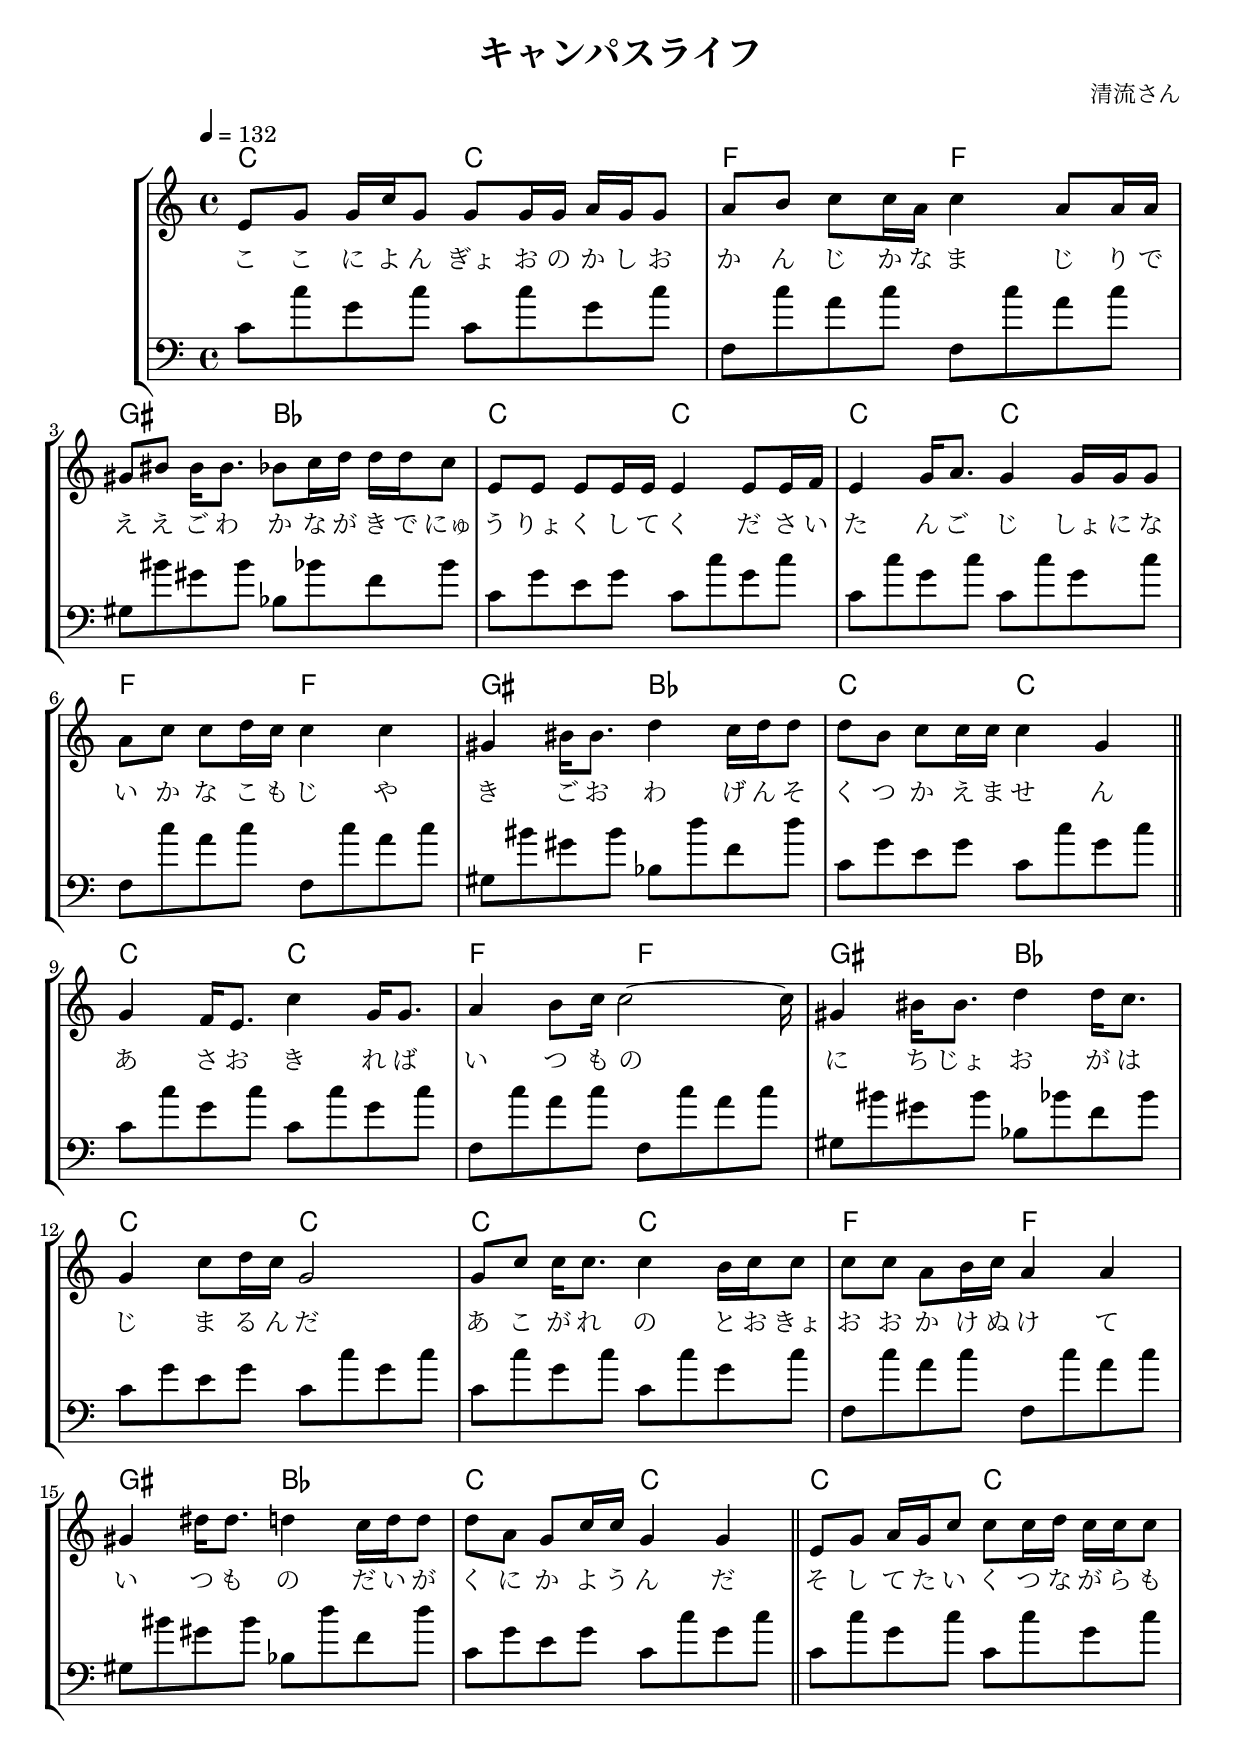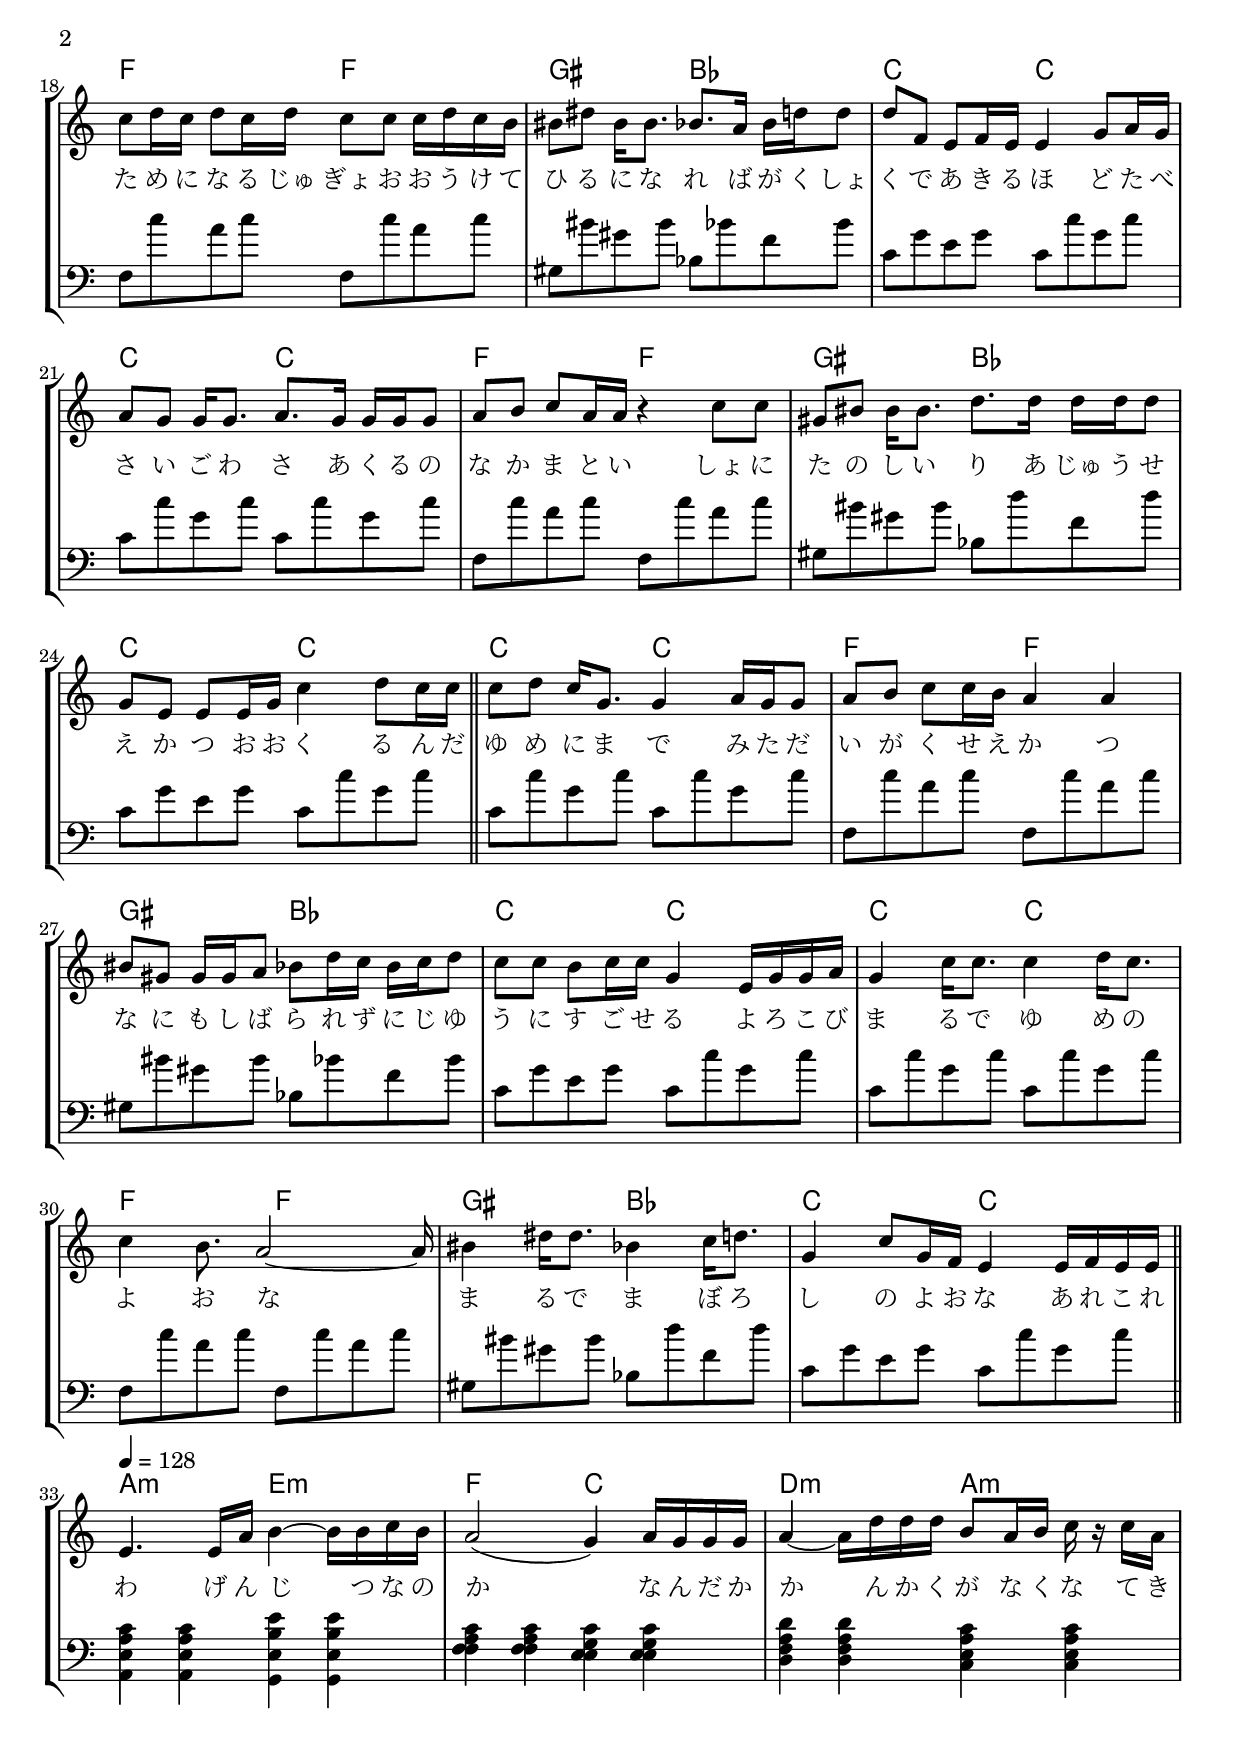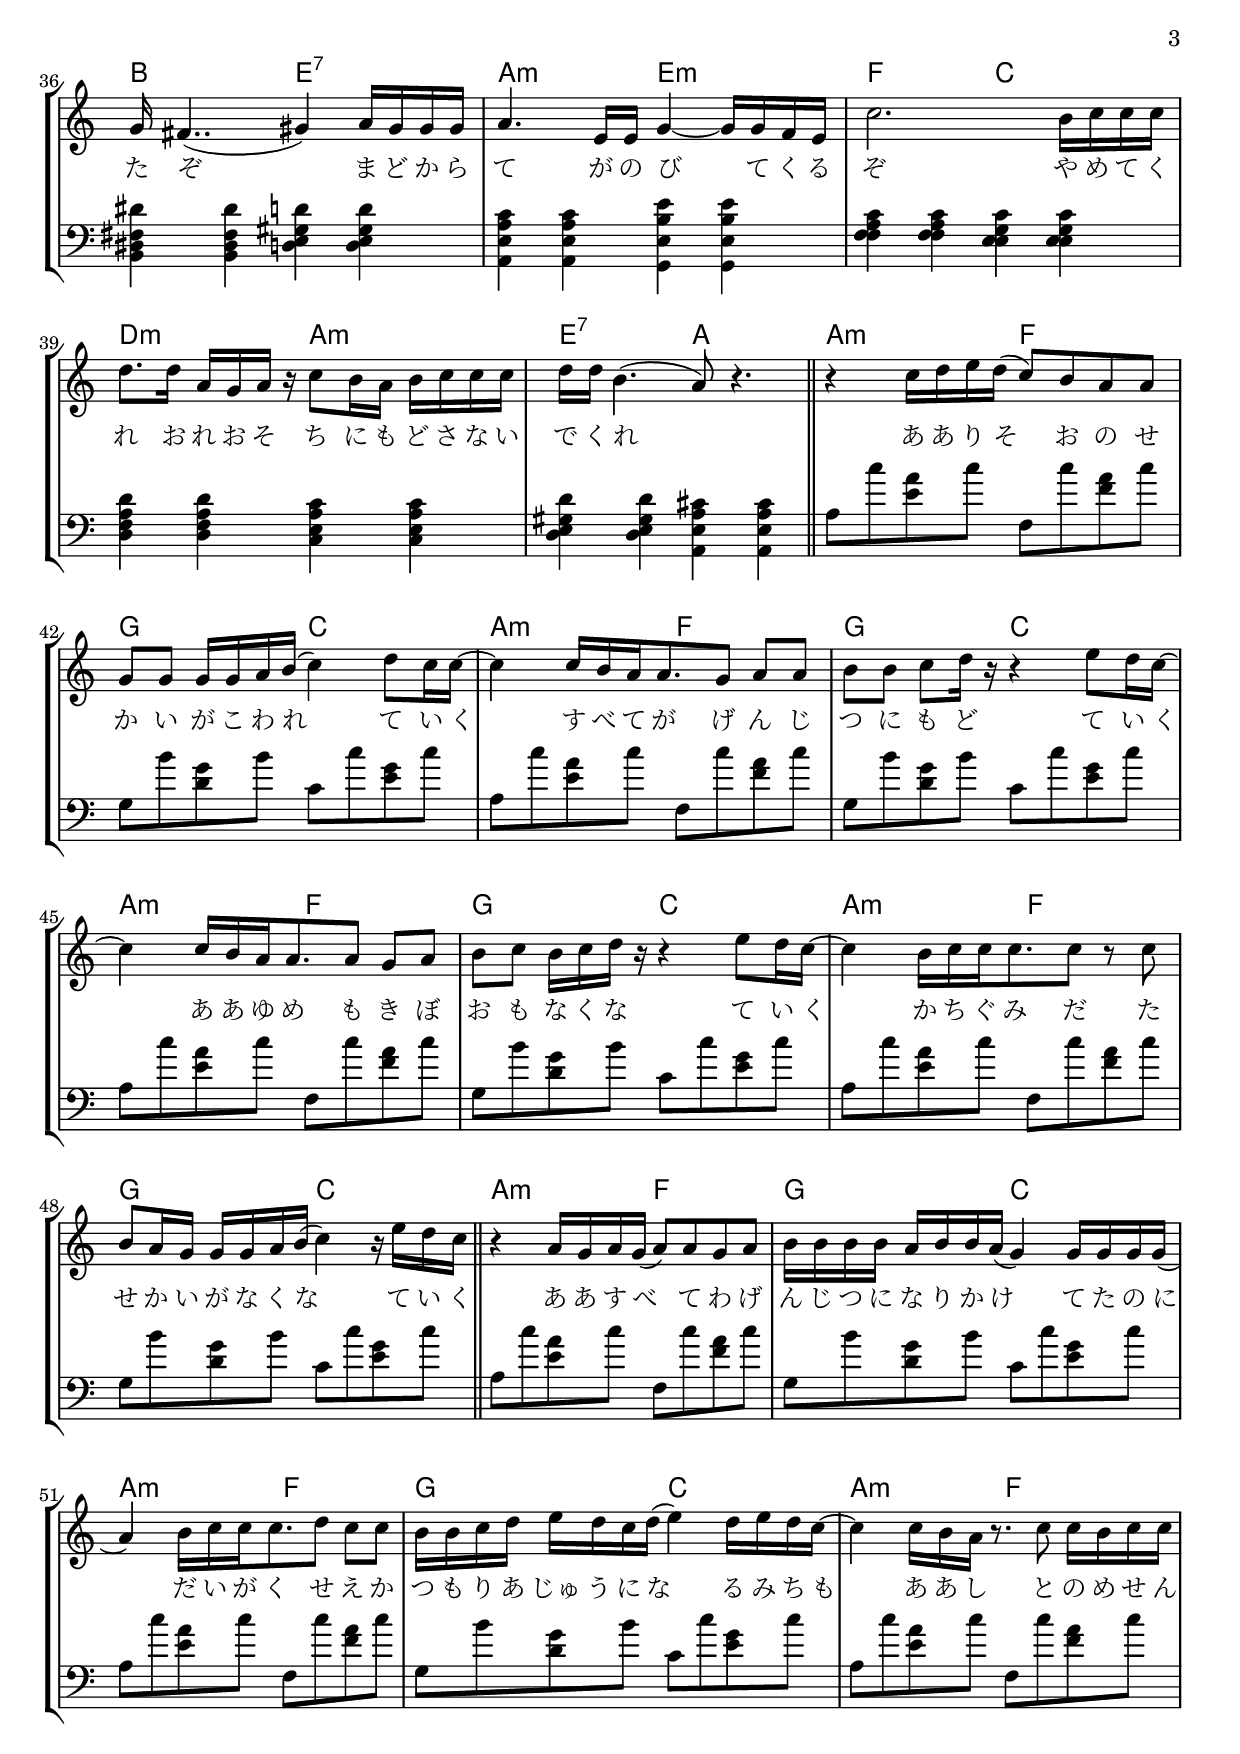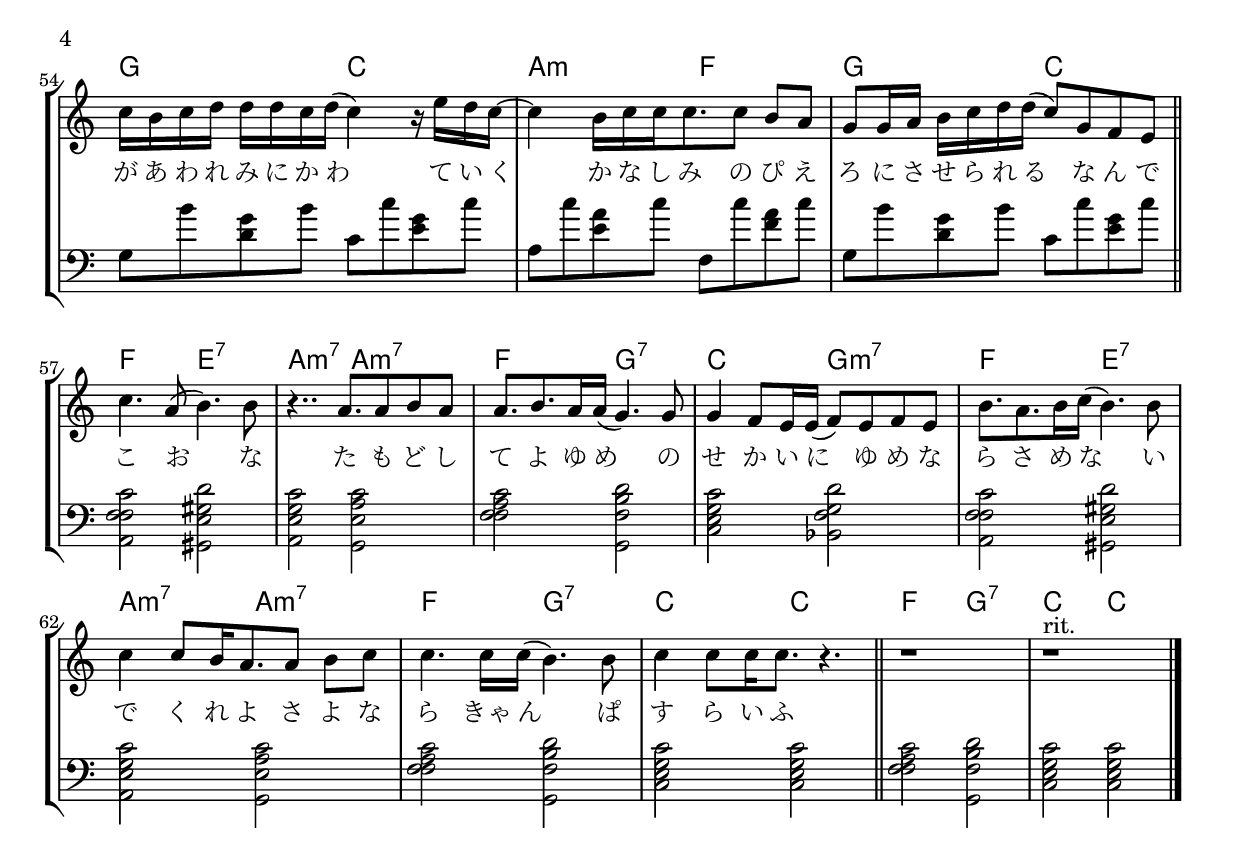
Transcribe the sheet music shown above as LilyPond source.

\version "2.12.1"

\header {
	title = \markup {キャンパスライフ}
	composer = \markup \center-column {清流さん}
}

harmony = \chordmode {
	c2 c f f gis bes c c c c f f gis bes c c 

	c c f f gis bes c c c c f f gis bes c c 

	c c f f gis bes c c c c f f gis bes c c 

	c c f f gis bes c c c c f f gis bes c c 

	a:m e:m f c d:m a:m b e:7 a:m e:m f c d:m a:m e:7 a 

	a:m f g c a:m f g c a:m f g c a:m f g c 

	a:m f g c a:m f g c a:m f g c a:m f g c 

	f e:7 a:min7 a:min7 f g:7 c g:min7 f e:7 a:min7 a:min7 f g:7 c c 

	f g:7 c c 
}

melody = {
	\set Staff.midiInstrument = #"Rock Organ"
		\key c \major
	\tempo 4 = 132
 e'8  g'8  g'16  c''16  g'8  g'8  g'16  g'16  a'16  g'16  g'8 
	a'8  b'8  c''8  c''16  a'16  c''4  a'8  a'16  a'16 
	gis'8  bis'8  bis'16  bis'8.  bes'8  c''16  d''16  d''16  d''16  c''8 
	e'8  e'8  e'8  e'16  e'16  e'4  e'8  e'16  f'16 
	e'4  g'16  a'8.  g'4  g'16  g'16  g'8 
	a'8  c''8  c''8  d''16  c''16  c''4  c''4 
	gis'4  bis'16  bis'8.  d''4  c''16  d''16  d''8 
	d''8  b'8  c''8  c''16  c''16  c''4  g'4
	\set Staff.midiInstrument = #"mmi0.42"
	 g'4  f'16  e'8.  c''4  g'16  g'8. 
	a'4  b'8  c''16  c''2~c''16 
	gis'4  bis'16  bis'8.  d''4  d''16  c''8. 
	g'4  c''8  d''16  c''16  g'2 
	g'8  c''8  c''16  c''8.  c''4  b'16  c''16  c''8 
	c''8  c''8  a'8  b'16  c''16  a'4  a'4 
	gis'4  dis''16  dis''8.  d''4  c''16  d''16  d''8 
	d''8  a'8  g'8  c''16  c''16  g'4  g'4
	\set Staff.midiInstrument = #"mmi0.42"
	 e'8  g'8  a'16  g'16  c''8  c''8  c''16  d''16  c''16  c''16  c''8 
	c''8  d''16  c''16  d''8  c''16  d''16  c''8  c''8  c''16  d''16  c''16  b'16 
	bis'8  dis''8  bis'16  bis'8.  bes'8.  a'16  bes'16  d''16  d''8 
	d''8  f'8  e'8  f'16  e'16  e'4  g'8  a'16  g'16 
	a'8  g'8  g'16  g'8.  a'8.  g'16  g'16  g'16  g'8 
	a'8  b'8  c''8  a'16  a'16  r4  c''8  c''8 
	gis'8  bis'8  bis'16  bis'8.  d''8.  d''16  d''16  d''16  d''8 
	g'8  e'8  e'8  e'16  g'16  c''4  d''8  c''16  c''16
	\set Staff.midiInstrument = #"mmi0.42"
	 c''8  d''8  c''16  g'8.  g'4  a'16  g'16  g'8 
	a'8  b'8  c''8  c''16  b'16  a'4  a'4 
	bis'8  gis'8  gis'16  gis'16  a'8  bes'8  d''16  c''16  bes'16  c''16  d''8 
	c''8  c''8  b'8  c''16  c''16  g'4  e'16  g'16  g'16  a'16 
	g'4  c''16  c''8.  c''4  d''16  c''8. 
	c''4  b'8.  a'2~a'16 
	bis'4  dis''16  dis''8.  bes'4  c''16  d''8. 
	g'4  c''8  g'16  f'16  e'4  	\set Staff.midiInstrument = #"mmi0.42"
	e'16  f'16  e'16  e'16 
		\tempo 4 = 128
e'4.  e'16  a'16  b'4~b'16  b'16  c''16  b'16 
	a'2  (g'4)  a'16  g'16  g'16  g'16 
	a'4~a'16  d''16  d''16  d''16  b'8  a'16  b'16  c''16  r16  c''16  a'16 
	g'16  fis'4..  (gis'4)  a'16  gis'16  gis'16  gis'16 
	a'4.  e'16  e'16  g'4~g'16  g'16  f'16  e'16 
	c''2.  b'16  c''16  c''16  c''16 
	d''8.  d''16  a'16  g'16  a'16  r16  c''8  b'16  a'16  b'16  c''16  c''16  c''16 
	d''16  d''16  b'4.  (a'8)  	r4. 	\set Staff.midiInstrument = #"mmi0.42"
	r4 c''16  d''16  e''16  d''16  (c''8)  b'8  a'8  a'8 
	g'8  g'8  g'16  g'16  a'16  b'16  (c''4)  d''8  c''16  c''16~ 
	c''4  c''16  b'16  a'16  a'8.  g'8  a'8  a'8 
	b'8  b'8  c''8  d''16  r16  r4  e''8  d''16  c''16~ 
	c''4  c''16  b'16  a'16  a'8.  a'8  g'8  a'8 
	b'8  c''8  b'16  c''16  d''16  r16  r4  e''8  d''16  c''16~ 
	c''4  b'16  c''16  c''16  c''8.  c''8  r8  c''8 
	b'8  a'16  g'16  g'16  g'16  a'16  b'16  (c''4)  r16  e''16  d''16  c''16
	\set Staff.midiInstrument = #"mmi0.42"
	r4 a'16  g'16  a'16  g'16  (a'8)  a'8  g'8  a'8 
	b'16  b'16  b'16  b'16  a'16  b'16  b'16  a'16  (g'4)  g'16  g'16  g'16  g'16 
	(a'4)  b'16  c''16  c''16  c''8.  d''8  c''8  c''8 
	b'16  b'16  c''16  d''16  e''16  d''16  c''16  d''16  (e''4)  d''16  e''16  d''16  c''16~ 
	c''4  c''16  b'16  a'16  r8.  c''8  c''16  b'16  c''16  c''16 
	c''16  b'16  c''16  d''16  d''16  d''16  c''16  d''16  (c''4)  r16  e''16  d''16  c''16~ 
	c''4  b'16  c''16  c''16  c''8.  c''8  b'8  a'8 
	g'8  g'16  a'16  b'16  c''16  d''16  d''16  (c''8)  	\set Staff.midiInstrument = #"mmi0.42"
	g'8  f'8  e'8 
	c''4.  a'8  (b'4.)  b'8 
	r4..  a'8.  a'8  b'8  a'8 
	a'8.  b'8.  a'16  a'16  (g'4.)  g'8 
	g'4  f'8  e'16  e'16  (f'8)  e'8  f'8  e'8 
	b'8.  a'8.  b'16  c''16  (b'4.)  b'8 
	c''4  c''8  b'16  a'8.  a'8  b'8  c''8 
	c''4.  c''16  c''16  (b'4.)  b'8 
	c''4  c''8  c''16  c''8.  	r4. 	r1 | r1^"rit." \bar "|."
}

words = \lyricmode {
	こ  こ  に  よ  ん  ぎょ  お  の  か  し  お  か  ん  じ  か  な  ま  じ  り  で  え  え  ご  わ  か  な  が  き  で  にゅ  う  りょ  く  し  て  く  だ  さ  い  た  ん  ご  じ  しょ  に  な  い  か  な  こ  も  じ  や  き  ご  お  わ  げ  ん  そ  く  つ  か  え  ま  せ  ん  
	あ  さ  お  き  れ  ば  い  つ  も  の  に  ち  じょ  お  が  は  じ  ま  る  ん  だ  あ  こ  が  れ  の  と  お  きょ  お  お  か  け  ぬ  け  て  い  つ  も  の  だ  い  が  く  に  か  よ  う  ん  だ  
	そ  し  て  た  い  く  つ  な  が  ら  も  た  め  に  な  る  じゅ  ぎょ  お  お  う  け  て  ひ  る  に  な  れ  ば  が  く  しょ  く  で  あ  き  る  ほ  ど  た  べ  さ  い  ご  わ  さ  あ  く  る  の  な  か  ま  と  い  しょ  に  た  の  し  い  り  あ  じゅ  う  せ  え  か  つ  お  お  く  る  ん  だ  
	ゆ  め  に  ま  で  み  た  だ  い  が  く  せ  え  か  つ  な  に  も  し  ば  ら  れ  ず  に  じ  ゆ  う  に  す  ご  せ  る  よ  ろ  こ  び  ま  る  で  ゆ  め  の  よ  お  な  ま  る  で  ま  ぼ  ろ  し  の  よ  お  な  
	あ  れ  こ  れ  わ  げ  ん  じ  つ  な  の  か  な  ん  だ  か  か  ん  か  く  が  な  く  な  て  き  た  ぞ  ま  ど  か  ら  て  が  の  び  て  く  る  ぞ  や  め  て  く  れ  お  れ  お  そ  ち  に  も  ど  さ  な  い  で  く  れ  
	あ  あ  り  そ  お  の  せ  か  い  が  こ  わ  れ  て  い  く  す  べ  て  が  げ  ん  じ  つ  に  も  ど  て  い  く  あ  あ  ゆ  め  も  き  ぼ  お  も  な  く  な  て  い  く  か  ち  ぐ  み  だ  た  せ  か  い  が  な  く  な  て  い  く  
	あ  あ  す  べ  て  わ  げ  ん  じ  つ  に  な  り  か  け  て  た  の  に  だ  い  が  く  せ  え  か  つ  も  り  あ  じゅ  う  に  な  る  み  ち  も  あ  あ  し  と  の  め  せ  ん  が  あ  わ  れ  み  に  か  わ  て  い  く  か  な  し  み  の  ぴ  え  ろ  に  さ  せ  ら  れ  る  
	な  ん  で  こ  お  な  た  も  ど  し  て  よ  ゆ  め  の  せ  か  い  に  ゆ  め  な  ら  さ  め  な  い  で  く  れ  よ  さ  よ  な  ら  きゃ  ん  ぱ  す  ら  い  ふ  
	
}

tempochange = {
	\tempo 4 = 132
	r1 | r1 | r1 | r1 | r1 | r1 | r1 | r1 \bar "||"
	\tempo 4 = 132
	r1 | r1 | r1 | r1 | r1 | r1 | r1 | r1 \bar "||"
	\tempo 4 = 132
	r1 | r1 | r1 | r1 | r1 | r1 | r1 | r1 \bar "||"
	\tempo 4 = 132
	r1 | r1 | r1 | r1 | r1 | r1 | r1 | r1 \bar "||"
	\tempo 4 = 128
	r1 | r1 | r1 | r1 | r1 | r1 | r1 | r1 \bar "||"
	\tempo 4 = 128
	r1 | r1 | r1 | r1 | r1 | r1 | r1 | r1 \bar "||"
	\tempo 4 = 128
	r1 | r1 | r1 | r1 | r1 | r1 | r1 | r1 \bar "||"
	\tempo 4 = 128
	r1 | r1 | r1 | r1 | r1 | r1 | r1 | r1 \bar "||"
	\tempo 4 = 128
	r1 | \tempo 4 = 96 r2 \tempo 4 = 85 r2 \bar "|."
}

mainacc = {
	\clef bass
	\set Staff.midiInstrument = #"Synth Voice"
	\key c \major
	\tempo 4 = 132
	c'8 c'' g' c''
	c'8 c'' g' c''
	f8 c'' a' c''
	f8 c'' a' c''
	gis8 bis' gis' bis'
	bes8 bes' f' bes'
	c'8 g' e' g'
	c'8 c'' g' c''
	c'8 c'' g' c''
	c'8 c'' g' c''
	f8 c'' a' c''
	f8 c'' a' c''
	gis8 bis' gis' bis'
	bes8 d'' f' d''
	c'8 g' e' g'
	c'8 c'' g' c''
	\bar "||"

	\set Staff.midiInstrument = #"Synth Voice"
	c'8 c'' g' c''
	c'8 c'' g' c''
	f8 c'' a' c''
	f8 c'' a' c''
	gis8 bis' gis' bis'
	bes8 bes' f' bes'
	c'8 g' e' g'
	c'8 c'' g' c''
	c'8 c'' g' c''
	c'8 c'' g' c''
	f8 c'' a' c''
	f8 c'' a' c''
	gis8 bis' gis' bis'
	bes8 d'' f' d''
	c'8 g' e' g'
	c'8 c'' g' c''
	\bar "||"

	\set Staff.midiInstrument = #"Synth Voice"
	c'8 c'' g' c''
	c'8 c'' g' c''
	f8 c'' a' c''
	f8 c'' a' c''
	gis8 bis' gis' bis'
	bes8 bes' f' bes'
	c'8 g' e' g'
	c'8 c'' g' c''
	c'8 c'' g' c''
	c'8 c'' g' c''
	f8 c'' a' c''
	f8 c'' a' c''
	gis8 bis' gis' bis'
	bes8 d'' f' d''
	c'8 g' e' g'
	c'8 c'' g' c''
	\bar "||"

	\set Staff.midiInstrument = #"Synth Voice"
	c'8 c'' g' c''
	c'8 c'' g' c''
	f8 c'' a' c''
	f8 c'' a' c''
	gis8 bis' gis' bis'
	bes8 bes' f' bes'
	c'8 g' e' g'
	c'8 c'' g' c''
	c'8 c'' g' c''
	c'8 c'' g' c''
	f8 c'' a' c''
	f8 c'' a' c''
	gis8 bis' gis' bis'
	bes8 d'' f' d''
	c'8 g' e' g'
	c'8 c'' g' c''
	\bar "||"

	\set Staff.midiInstrument = #"Rock Organ"
	\tempo 4 = 128
	<a, e a c'>4 <a, e a c'>4
	<g, e b e'>4 <g, e b e'>4
	<f f a c'>4 <f f a c'>4
	<e e g c'>4 <e e g c'>4
	<d f a d'>4 <d f a d'>4
	<c e a c'>4 <c e a c'>4
	<b, dis fis dis'>4 <b, dis fis dis'>4
	<e d gis d'>4 <e d gis d'>4
	<a, e a c'>4 <a, e a c'>4
	<g, e b e'>4 <g, e b e'>4
	<f f a c'>4 <f f a c'>4
	<e e g c'>4 <e e g c'>4
	<d f a d'>4 <d f a d'>4
	<c e a c'>4 <c e a c'>4
	<e d gis d'>4 <e d gis d'>4
	<a, e a cis'>4 <a, e a cis'>4
	\bar "||"

	\set Staff.midiInstrument = #"Rock Organ"
	a8 c'' <e' a'> c''
	f8 c'' <f' a'> c''
	g8 b' <d' g'> b'
	c'8 c'' <e' g'> c''
	a8 c'' <e' a'> c''
	f8 c'' <f' a'> c''
	g8 b' <d' g'> b'
	c'8 c'' <e' g'> c''
	a8 c'' <e' a'> c''
	f8 c'' <f' a'> c''
	g8 b' <d' g'> b'
	c'8 c'' <e' g'> c''
	a8 c'' <e' a'> c''
	f8 c'' <f' a'> c''
	g8 b' <d' g'> b'
	c'8 c'' <e' g'> c''
	\bar "||"

	\set Staff.midiInstrument = #"Rock Organ"
	a8 c'' <e' a'> c''
	f8 c'' <f' a'> c''
	g8 b' <d' g'> b'
	c'8 c'' <e' g'> c''
	a8 c'' <e' a'> c''
	f8 c'' <f' a'> c''
	g8 b' <d' g'> b'
	c'8 c'' <e' g'> c''
	a8 c'' <e' a'> c''
	f8 c'' <f' a'> c''
	g8 b' <d' g'> b'
	c'8 c'' <e' g'> c''
	a8 c'' <e' a'> c''
	f8 c'' <f' a'> c''
	g8 b' <d' g'> b'
	c'8 c'' <e' g'> c''
	\bar "||"

	\set Staff.midiInstrument = #"Rock Organ"
	<a, f f c'>2
	<gis, e gis d'>2
	<a, e g c'>2
	<g, e a c'>2
	<f f a c'>2
	<g, f b d'>2
	<c e g c'>2
	<bes, f g d'>2
	<a, f f c'>2
	<gis, e gis d'>2
	<a, e g c'>2
	<g, e a c'>2
	<f f a c'>2
	<g, f b d'>2
	<c e g c'>2
	<c e g c'>2
	\bar "||"

	\set Staff.midiInstrument = #"Rock Organ"
	<f f a c'>2
	<g, f b d'>2
	<c e g c'>2
	<c e g c'>2
	\bar "|."
}

subacc = {
	\clef bass
	\set Staff.midiInstrument = #"Percussive Organ"
	\key c \major
	\tempo 4 = 132
	c'16 <e' g' c''>16 c'8 <e' g' c''>8 c'8
	c'16 <e' g' c''>16 c'8 <e' g' c''>8 c'8
	f16 <f' a' c''>16 f8 <f' a' c''>8 f8
	f16 <f' a' c''>16 f8 <f' a' c''>8 f8
	gis16 <dis' gis' bis'>16 gis8 <dis' gis' bis'>8 gis8
	bes16 <d' f' bes'>16 bes8 <d' f' bes'>8 bes8
	c'16 <c' e' g'>16 c'8 <c' e' g'>8 c'8
	c'16 <e' g' c''>16 c'8 <e' g' c''>8 c'8
	c'16 <e' g' c''>16 c'8 <e' g' c''>8 c'8
	c'16 <e' g' c''>16 c'8 <e' g' c''>8 c'8
	f16 <f' a' c''>16 f8 <f' a' c''>8 f8
	f16 <f' a' c''>16 f8 <f' a' c''>8 f8
	gis16 <dis' gis' bis'>16 gis8 <dis' gis' bis'>8 gis8
	bes16 <d' f' d''>16 bes8 <d' f' d''>8 bes8
	c'16 <c' e' g'>16 c'8 <c' e' g'>8 c'8
	c'16 <e' g' c''>16 c'8 <e' g' c''>8 c'8
	\bar "||"

	\set Staff.midiInstrument = #"Percussive Organ"
	c'16 <e' g' c''>16 c'8 <e' g' c''>8 c'8
	c'16 <e' g' c''>16 c'8 <e' g' c''>8 c'8
	f16 <f' a' c''>16 f8 <f' a' c''>8 f8
	f16 <f' a' c''>16 f8 <f' a' c''>8 f8
	gis16 <dis' gis' bis'>16 gis8 <dis' gis' bis'>8 gis8
	bes16 <d' f' bes'>16 bes8 <d' f' bes'>8 bes8
	c'16 <c' e' g'>16 c'8 <c' e' g'>8 c'8
	c'16 <e' g' c''>16 c'8 <e' g' c''>8 c'8
	c'16 <e' g' c''>16 c'8 <e' g' c''>8 c'8
	c'16 <e' g' c''>16 c'8 <e' g' c''>8 c'8
	f16 <f' a' c''>16 f8 <f' a' c''>8 f8
	f16 <f' a' c''>16 f8 <f' a' c''>8 f8
	gis16 <dis' gis' bis'>16 gis8 <dis' gis' bis'>8 gis8
	bes16 <d' f' d''>16 bes8 <d' f' d''>8 bes8
	c'16 <c' e' g'>16 c'8 <c' e' g'>8 c'8
	c'16 <e' g' c''>16 c'8 <e' g' c''>8 c'8
	\bar "||"

	\set Staff.midiInstrument = #"Percussive Organ"
	c'16 <e' g' c''>16 c'8 <e' g' c''>8 c'8
	c'16 <e' g' c''>16 c'8 <e' g' c''>8 c'8
	f16 <f' a' c''>16 f8 <f' a' c''>8 f8
	f16 <f' a' c''>16 f8 <f' a' c''>8 f8
	gis16 <dis' gis' bis'>16 gis8 <dis' gis' bis'>8 gis8
	bes16 <d' f' bes'>16 bes8 <d' f' bes'>8 bes8
	c'16 <c' e' g'>16 c'8 <c' e' g'>8 c'8
	c'16 <e' g' c''>16 c'8 <e' g' c''>8 c'8
	c'16 <e' g' c''>16 c'8 <e' g' c''>8 c'8
	c'16 <e' g' c''>16 c'8 <e' g' c''>8 c'8
	f16 <f' a' c''>16 f8 <f' a' c''>8 f8
	f16 <f' a' c''>16 f8 <f' a' c''>8 f8
	gis16 <dis' gis' bis'>16 gis8 <dis' gis' bis'>8 gis8
	bes16 <d' f' d''>16 bes8 <d' f' d''>8 bes8
	c'16 <c' e' g'>16 c'8 <c' e' g'>8 c'8
	c'16 <e' g' c''>16 c'8 <e' g' c''>8 c'8
	\bar "||"

	\set Staff.midiInstrument = #"Percussive Organ"
	c'16 <e' g' c''>16 c'8 <e' g' c''>8 c'8
	c'16 <e' g' c''>16 c'8 <e' g' c''>8 c'8
	f16 <f' a' c''>16 f8 <f' a' c''>8 f8
	f16 <f' a' c''>16 f8 <f' a' c''>8 f8
	gis16 <dis' gis' bis'>16 gis8 <dis' gis' bis'>8 gis8
	bes16 <d' f' bes'>16 bes8 <d' f' bes'>8 bes8
	c'16 <c' e' g'>16 c'8 <c' e' g'>8 c'8
	c'16 <e' g' c''>16 c'8 <e' g' c''>8 c'8
	c'16 <e' g' c''>16 c'8 <e' g' c''>8 c'8
	c'16 <e' g' c''>16 c'8 <e' g' c''>8 c'8
	f16 <f' a' c''>16 f8 <f' a' c''>8 f8
	f16 <f' a' c''>16 f8 <f' a' c''>8 f8
	gis16 <dis' gis' bis'>16 gis8 <dis' gis' bis'>8 gis8
	bes16 <d' f' d''>16 bes8 <d' f' d''>8 bes8
	c'16 <c' e' g'>16 c'8 <c' e' g'>8 c'8
	c'16 <e' g' c''>16 c'8 <e' g' c''>8 c'8
	\bar "||"

	\set Staff.midiInstrument = #"Acoustic grand"
	\tempo 4 = 128
	r2
	r2
	r2
	r2
	r2
	r2
	r2
	r2
	r2
	r2
	r2
	r2
	r2
	r2
	r2
	r2
	\bar "||"

	\set Staff.midiInstrument = #"String Ensemble 1"
	<a e' a' c''>2
	<f f' a' c''>2
	<g d' g' b'>2
	<c' e' g' c''>2
	<a e' a' c''>2
	<f f' a' c''>2
	<g d' g' b'>2
	<c' e' g' c''>2
	<a e' a' c''>2
	<f f' a' c''>2
	<g d' g' b'>2
	<c' e' g' c''>2
	<a e' a' c''>2
	<f f' a' c''>2
	<g d' g' b'>2
	<c' e' g' c''>2
	\bar "||"

	\set Staff.midiInstrument = #"String Ensemble 1"
	<a e' a' c''>2
	<f f' a' c''>2
	<g d' g' b'>2
	<c' e' g' c''>2
	<a e' a' c''>2
	<f f' a' c''>2
	<g d' g' b'>2
	<c' e' g' c''>2
	<a e' a' c''>2
	<f f' a' c''>2
	<g d' g' b'>2
	<c' e' g' c''>2
	<a e' a' c''>2
	<f f' a' c''>2
	<g d' g' b'>2
	<c' e' g' c''>2
	\bar "||"

	\set Staff.midiInstrument = #"String Ensemble 1"
	<a, f f c'>4 <a, f f c'>4
	<gis, e gis d'>4 <gis, e gis d'>4
	<a, e g c'>4 <a, e g c'>4
	<g, e a c'>4 <g, e a c'>4
	<f f a c'>4 <f f a c'>4
	<g, f b d'>4 <g, f b d'>4
	<c e g c'>4 <c e g c'>4
	<bes, f g d'>4 <bes, f g d'>4
	<a, f f c'>4 <a, f f c'>4
	<gis, e gis d'>4 <gis, e gis d'>4
	<a, e g c'>4 <a, e g c'>4
	<g, e a c'>4 <g, e a c'>4
	<f f a c'>4 <f f a c'>4
	<g, f b d'>4 <g, f b d'>4
	<c e g c'>4 <c e g c'>4
	<c e g c'>4 <c e g c'>4
	\bar "||"

	\set Staff.midiInstrument = #"String Ensemble 1"
	<f f a c'>4 <f f a c'>4
	<g, f b d'>4 <g, f b d'>4
	<c e g c'>4 <c e g c'>4
	<c e g c'>2
	\bar "|."
}

percA = {
	\drummode {
	r4 hh4 hh4 hh4  |hh4 hh4 hh4 hh4  |hh4 hh4 hh4 hh4  |hh4 hh4 hh4 hh4  |r4 hh4 hh4 hh4  |hh4 hh4 hh4 hh4  |hh4 hh4 hh4 hh4  |r1  \bar "||"
	r4 hh4 hh4 hh4  |hh4 hh4 hh4 hh4  |hh4 hh4 hh4 hh4  |hh4 hh4 hh4 hh4  |r4 hh4 hh4 hh4  |hh4 hh4 hh4 hh4  |hh4 hh4 hh4 hh4  |r1  \bar "||"
	r4 hh4 hh4 hh4  |hh4 hh4 hh4 hh4  |hh4 hh4 hh4 hh4  |hh4 hh4 hh4 hh4  |r4 hh4 hh4 hh4  |hh4 hh4 hh4 hh4  |hh4 hh4 hh4 hh4  |r1  \bar "||"
	r4 hh4 hh4 hh4  |hh4 hh4 hh4 hh4  |hh4 hh4 hh4 hh4  |hh4 hh4 hh4 hh4  |r4 hh4 hh4 hh4  |hh4 hh4 hh4 hh4  |hh4 hh4 hh4 hh4  |r1  \bar "||"
	r4 hh4 hh4 hh4  |hh4 hh4 hh4 hh4  |hh4 hh4 hh4 hh4  |hh4 hh4 hh4 hh4  |r4 hh4 hh4 hh4  |hh4 hh4 hh4 hh4  |hh4 hh4 hh4 hh4  |r1  \bar "||"
	r4 hh4 hh4 hh4  |hh4 hh4 hh4 hh4  |hh4 hh4 hh4 hh4  |hh4 hh4 hh4 hh4  |r4 hh4 hh4 hh4  |hh4 hh4 hh4 hh4  |hh4 hh4 hh4 hh4  |r1  \bar "||"
	r4 hh4 hh4 hh4  |hh4 hh4 hh4 hh4  |hh4 hh4 hh4 hh4  |hh4 hh4 hh4 hh4  |r4 hh4 hh4 hh4  |hh4 hh4 hh4 hh4  |hh4 hh4 hh4 hh4  |r1  \bar "||"
	r4 hh4 hh4 hh4  |hh4 hh4 hh4 hh4  |hh4 hh4 hh4 hh4  |hh4 hh4 hh4 hh4  |r4 hh4 hh4 hh4  |hh4 hh4 hh4 hh4  |hh4 hh4 hh4 hh4  |r1  \bar "||"
	r4 hh4 hh4 hh4  |r1  \bar "|."
	}
}

percB = {
	\drummode {
	r4 sn8 sn4. sn4  |r4 sn8 sn4. sn4  |r4 sn8 sn4. sn4  |r4 sn8 sn4. sn4  |r4 sn8 sn4. sn4  |r4 sn8 sn4. sn4  |r4 sn8 sn4. sn4  |sn16 sn16 sn16 sn16 sn16 sn16 sn16 sn16 sn16 sn16 sn16 sn16 sn16 sn16 sn16 sn16  \bar "||"
	r4 sn8 sn4. sn4  |r4 sn8 sn4. sn4  |r4 sn8 sn4. sn4  |r4 sn8 sn4. sn4  |r4 sn8 sn4. sn4  |r4 sn8 sn4. sn4  |r4 sn8 sn4. sn4  |sn16 sn16 sn16 sn16 sn16 sn16 sn16 sn16 sn16 sn16 sn16 sn16 sn16 sn16 sn16 sn16  \bar "||"
	r4 sn8 sn4. sn4  |r4 sn8 sn4. sn4  |r4 sn8 sn4. sn4  |r4 sn8 sn4. sn4  |r4 sn8 sn4. sn4  |r4 sn8 sn4. sn4  |r4 sn8 sn4. sn4  |sn16 sn16 sn16 sn16 sn16 sn16 sn16 sn16 sn16 sn16 sn16 sn16 sn16 sn16 sn16 sn16  \bar "||"
	r4 sn8 sn4. sn4  |r4 sn8 sn4. sn4  |r4 sn8 sn4. sn4  |r4 sn8 sn4. sn4  |r4 sn8 sn4. sn4  |r4 sn8 sn4. sn4  |r4 sn8 sn4. sn4  |sn16 sn16 sn16 sn16 sn16 sn16 sn16 sn16 sn16 sn16 sn16 sn16 sn16 sn16 sn16 sn16  \bar "||"
	r4 sn8 sn4. sn4  |r4 sn8 sn4. sn4  |r4 sn8 sn4. sn4  |r4 sn8 sn4. sn4  |r4 sn8 sn4. sn4  |r4 sn8 sn4. sn4  |r4 sn8 sn4. sn4  |sn16 sn16 sn16 sn16 sn16 sn16 sn16 sn16 sn16 sn16 sn16 sn16 sn16 sn16 sn16 sn16  \bar "||"
	r4 sn8 sn4. sn4  |r4 sn8 sn4. sn4  |r4 sn8 sn4. sn4  |r4 sn8 sn4. sn4  |r4 sn8 sn4. sn4  |r4 sn8 sn4. sn4  |r4 sn8 sn4. sn4  |sn16 sn16 sn16 sn16 sn16 sn16 sn16 sn16 sn16 sn16 sn16 sn16 sn16 sn16 sn16 sn16  \bar "||"
	r4 sn8 sn4. sn4  |r4 sn8 sn4. sn4  |r4 sn8 sn4. sn4  |r4 sn8 sn4. sn4  |r4 sn8 sn4. sn4  |r4 sn8 sn4. sn4  |r4 sn8 sn4. sn4  |sn16 sn16 sn16 sn16 sn16 sn16 sn16 sn16 sn16 sn16 sn16 sn16 sn16 sn16 sn16 sn16  \bar "||"
	r4 sn8 sn4. sn4  |r4 sn8 sn4. sn4  |r4 sn8 sn4. sn4  |r4 sn8 sn4. sn4  |r4 sn8 sn4. sn4  |r4 sn8 sn4. sn4  |r4 sn8 sn4. sn4  |sn16 sn16 sn16 sn16 sn16 sn16 sn16 sn16 sn16 sn16 sn16 sn16 sn16 sn16 sn16 sn16  \bar "||"
	r4 sn8 sn4. sn4  |sn16 sn16 sn16 sn16 sn16 sn16 sn16 sn16 sn16 sn16 sn16 sn16 sn16 sn16 sn16 sn16  \bar "|."
	}
}

percC = {
	\drummode {
	bd4 bd4 bd4 bd4  |bd4 bd4 bd4 bd8 bd8  |bd4 bd4 bd4 bd4  |bd4 bd4 bd4 bd8 bd8  |bd4 bd4 bd4 bd4  |bd4 bd4 bd4 bd8 bd8  |bd4 bd4 bd4 bd4  |bd4 bd4 bd8 bd8 bd8 bd8  \bar "||"
	bd4 bd4 bd4 bd4  |bd4 bd4 bd4 bd8 bd8  |bd4 bd4 bd4 bd4  |bd4 bd4 bd4 bd8 bd8  |bd4 bd4 bd4 bd4  |bd4 bd4 bd4 bd8 bd8  |bd4 bd4 bd4 bd4  |bd4 bd4 bd8 bd8 bd8 bd8  \bar "||"
	bd4 bd4 bd4 bd4  |bd4 bd4 bd4 bd8 bd8  |bd4 bd4 bd4 bd4  |bd4 bd4 bd4 bd8 bd8  |bd4 bd4 bd4 bd4  |bd4 bd4 bd4 bd8 bd8  |bd4 bd4 bd4 bd4  |bd4 bd4 bd8 bd8 bd8 bd8  \bar "||"
	bd4 bd4 bd4 bd4  |bd4 bd4 bd4 bd8 bd8  |bd4 bd4 bd4 bd4  |bd4 bd4 bd4 bd8 bd8  |bd4 bd4 bd4 bd4  |bd4 bd4 bd4 bd8 bd8  |bd4 bd4 bd4 bd4  |bd4 bd4 bd8 bd8 bd8 bd8  \bar "||"
	bd4 bd4 bd4 bd4  |bd4 bd4 bd4 bd8 bd8  |bd4 bd4 bd4 bd4  |bd4 bd4 bd4 bd8 bd8  |bd4 bd4 bd4 bd4  |bd4 bd4 bd4 bd8 bd8  |bd4 bd4 bd4 bd4  |bd4 bd4 bd8 bd8 bd8 bd8  \bar "||"
	bd4 bd4 bd4 bd4  |bd4 bd4 bd4 bd8 bd8  |bd4 bd4 bd4 bd4  |bd4 bd4 bd4 bd8 bd8  |bd4 bd4 bd4 bd4  |bd4 bd4 bd4 bd8 bd8  |bd4 bd4 bd4 bd4  |bd4 bd4 bd8 bd8 bd8 bd8  \bar "||"
	bd4 bd4 bd4 bd4  |bd4 bd4 bd4 bd8 bd8  |bd4 bd4 bd4 bd4  |bd4 bd4 bd4 bd8 bd8  |bd4 bd4 bd4 bd4  |bd4 bd4 bd4 bd8 bd8  |bd4 bd4 bd4 bd4  |bd4 bd4 bd8 bd8 bd8 bd8  \bar "||"
	bd4 bd4 bd4 bd4  |bd4 bd4 bd4 bd8 bd8  |bd4 bd4 bd4 bd4  |bd4 bd4 bd4 bd8 bd8  |bd4 bd4 bd4 bd4  |bd4 bd4 bd4 bd8 bd8  |bd4 bd4 bd4 bd4  |bd4 bd4 bd8 bd8 bd8 bd8  \bar "||"
	bd4 bd4 bd4 bd4  |bd4 bd4 bd8 bd8 bd8 bd8  \bar "|."
	}
}

percD = {
	\drummode {
	r8 hhp4 hhp4 hhp4 hhp8  |r8 hhp4 hhp4 hhp4 hhp8  |r8 hhp4 hhp4 hhp4 hhp8  |r8 hhp4 hhp4 hhp4 hhp8  |r8 hhp4 hhp4 hhp4 hhp8  |r8 hhp4 hhp4 hhp4 hhp8  |r8 hhp4 hhp4 hhp4 hhp8  |r8 hhp4 hhp4 hhp4 hhp8  \bar "||"
	r8 hhp4 hhp4 hhp4 hhp8  |r8 hhp4 hhp4 hhp4 hhp8  |r8 hhp4 hhp4 hhp4 hhp8  |r8 hhp4 hhp4 hhp4 hhp8  |r8 hhp4 hhp4 hhp4 hhp8  |r8 hhp4 hhp4 hhp4 hhp8  |r8 hhp4 hhp4 hhp4 hhp8  |r8 hhp4 hhp4 hhp4 hhp8  \bar "||"
	r8 hhp4 hhp4 hhp4 hhp8  |r8 hhp4 hhp4 hhp4 hhp8  |r8 hhp4 hhp4 hhp4 hhp8  |r8 hhp4 hhp4 hhp4 hhp8  |r8 hhp4 hhp4 hhp4 hhp8  |r8 hhp4 hhp4 hhp4 hhp8  |r8 hhp4 hhp4 hhp4 hhp8  |r8 hhp4 hhp4 hhp4 hhp8  \bar "||"
	r8 hhp4 hhp4 hhp4 hhp8  |r8 hhp4 hhp4 hhp4 hhp8  |r8 hhp4 hhp4 hhp4 hhp8  |r8 hhp4 hhp4 hhp4 hhp8  |r8 hhp4 hhp4 hhp4 hhp8  |r8 hhp4 hhp4 hhp4 hhp8  |r8 hhp4 hhp4 hhp4 hhp8  |r8 hhp4 hhp4 hhp4 hhp8  \bar "||"
	r8 hhp4 hhp4 hhp4 hhp8  |r8 hhp4 hhp4 hhp4 hhp8  |r8 hhp4 hhp4 hhp4 hhp8  |r8 hhp4 hhp4 hhp4 hhp8  |r8 hhp4 hhp4 hhp4 hhp8  |r8 hhp4 hhp4 hhp4 hhp8  |r8 hhp4 hhp4 hhp4 hhp8  |r8 hhp4 hhp4 hhp4 hhp8  \bar "||"
	r8 hhp4 hhp4 hhp4 hhp8  |r8 hhp4 hhp4 hhp4 hhp8  |r8 hhp4 hhp4 hhp4 hhp8  |r8 hhp4 hhp4 hhp4 hhp8  |r8 hhp4 hhp4 hhp4 hhp8  |r8 hhp4 hhp4 hhp4 hhp8  |r8 hhp4 hhp4 hhp4 hhp8  |r8 hhp4 hhp4 hhp4 hhp8  \bar "||"
	r8 hhp4 hhp4 hhp4 hhp8  |r8 hhp4 hhp4 hhp4 hhp8  |r8 hhp4 hhp4 hhp4 hhp8  |r8 hhp4 hhp4 hhp4 hhp8  |r8 hhp4 hhp4 hhp4 hhp8  |r8 hhp4 hhp4 hhp4 hhp8  |r8 hhp4 hhp4 hhp4 hhp8  |r8 hhp4 hhp4 hhp4 hhp8  \bar "||"
	r8 hhp4 hhp4 hhp4 hhp8  |r8 hhp4 hhp4 hhp4 hhp8  |r8 hhp4 hhp4 hhp4 hhp8  |r8 hhp4 hhp4 hhp4 hhp8  |r8 hhp4 hhp4 hhp4 hhp8  |r8 hhp4 hhp4 hhp4 hhp8  |r8 hhp4 hhp4 hhp4 hhp8  |r8 hhp4 hhp4 hhp4 hhp8  \bar "||"
	r8 hhp4 hhp4 hhp4 hhp8  |r8 hhp4 hhp4 hhp4 hhp8  \bar "|."
	}
}

percE = {
	\drummode {
	cymc1  |r1 |r1 |r1 |cymc1  |r1 |r1 |r1 \bar "||"
	cymc1  |r1 |r1 |r1 |cymc1  |r1 |r1 |r1 \bar "||"
	cymc1  |r1 |r1 |r1 |cymc1  |r1 |r1 |r1 \bar "||"
	cymc1  |r1 |r1 |r1 |cymc1  |r1 |r1 |r1 \bar "||"
	cymc1  |r1 |r1 |r1 |cymc1  |r1 |r1 |r1 \bar "||"
	cymc1  |r1 |r1 |r1 |cymc1  |r1 |r1 |r1 \bar "||"
	cymc1  |r1 |r1 |r1 |cymc1  |r1 |r1 |r1 \bar "||"
	cymc1  |r1 |r1 |r1 |cymc1  |r1 |r1 |r1 \bar "||"
	cymc1  |r1 \bar "|."
	}
}

\score {
	<<
		\new StaffGroup <<
			\new ChordNames {\harmony}
			\new Voice = "melody" {\melody}
			\new Lyrics \lyricsto "melody" \words
			\new Staff = "mainacc" {\mainacc}
		>>
	>>
	\layout { }
}
